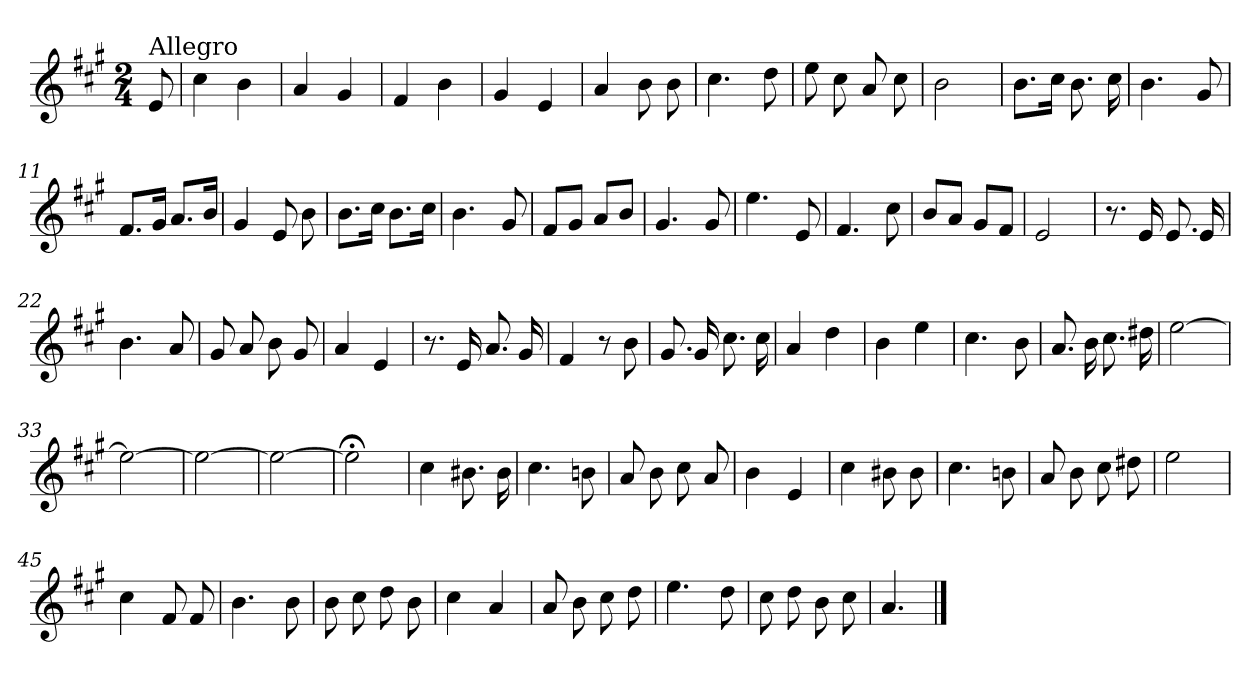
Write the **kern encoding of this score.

**kern
*part1
*staff1
*clefG2
*k[f#c#g#]
*A:
*M2/4
=
!LO:TX:a:t=Allegro
8e/
=1
4cc#\
4b\
=2
4a/
4g#/
=3
4f#/
4b\
=4
4g#/
4e/
=5
4a/
8b\
8b\
=6
4.cc#\
8dd\
=7
8ee\
8cc#\
8a/
8cc#\
=8
2b\
=9
8.b\L
16cc#\Jk
8.b\
16cc#\
!!LO:LB:g=z
=10
4.b\
8g#/
=11
8.f#/L
16g#/Jk
8.a/L
16b/Jk
=12
4g#/
8e/
8b\
=13
8.b\L
16cc#\Jk
8.b\L
16cc#\Jk
=14
4.b\
8g#/
=15
8f#/L
8g#/J
8a/L
8b/J
=16
4.g#/
8g#/
=17
4.ee\
8e/
=18
4.f#/
8cc#\
=19
8b/L
8a/J
8g#/L
8f#/J
!!LO:LB:g=z
=20
2e/
=21
8.r
16e/
8.e/
16e/
=22
4.b\
8a/
=23
8g#/
8a/
8b\
8g#/
=24
4a/
4e/
=25
8.r
16e/
8.a/
16g#/
=26
4f#/
8r
8b\
=27
8.g#/
16g#/
8.cc#\
16cc#\
=28
4a/
4dd\
!!LO:LB:g=z
=29
4b\
4ee\
=30
4.cc#\
8b\
=31
8.a/
16b\
8.cc#\
16dd#X\
=32
[2ee\
=33
2ee\_
=34
2ee\_
=35
2ee\_
=36
2ee;<\]
=37
4cc#\
8.b#X\
16b#\
=38
4.cc#\
8bn\
=39
8a/
8b\
8cc#\
8a/
!!LO:LB:g=z
=40
4b\
4e/
=41
4cc#\
8b#X\
8b#\
=42
4.cc#\
8bn\
=43
8a/
8b\
8cc#\
8dd#X\
=44
2ee\
=45
4cc#\
8f#/
8f#/
=46
4.b\
8b\
=47
8b\
8cc#\
8dd\
8b\
=48
4cc#\
4a/
=49
8a/
8b\
8cc#\
8dd\
!!LO:LB:g=z
=50
4.ee\
8dd\
=51
8cc#\
8dd\
8b\
8cc#\
=52
4.a/
==
*-
